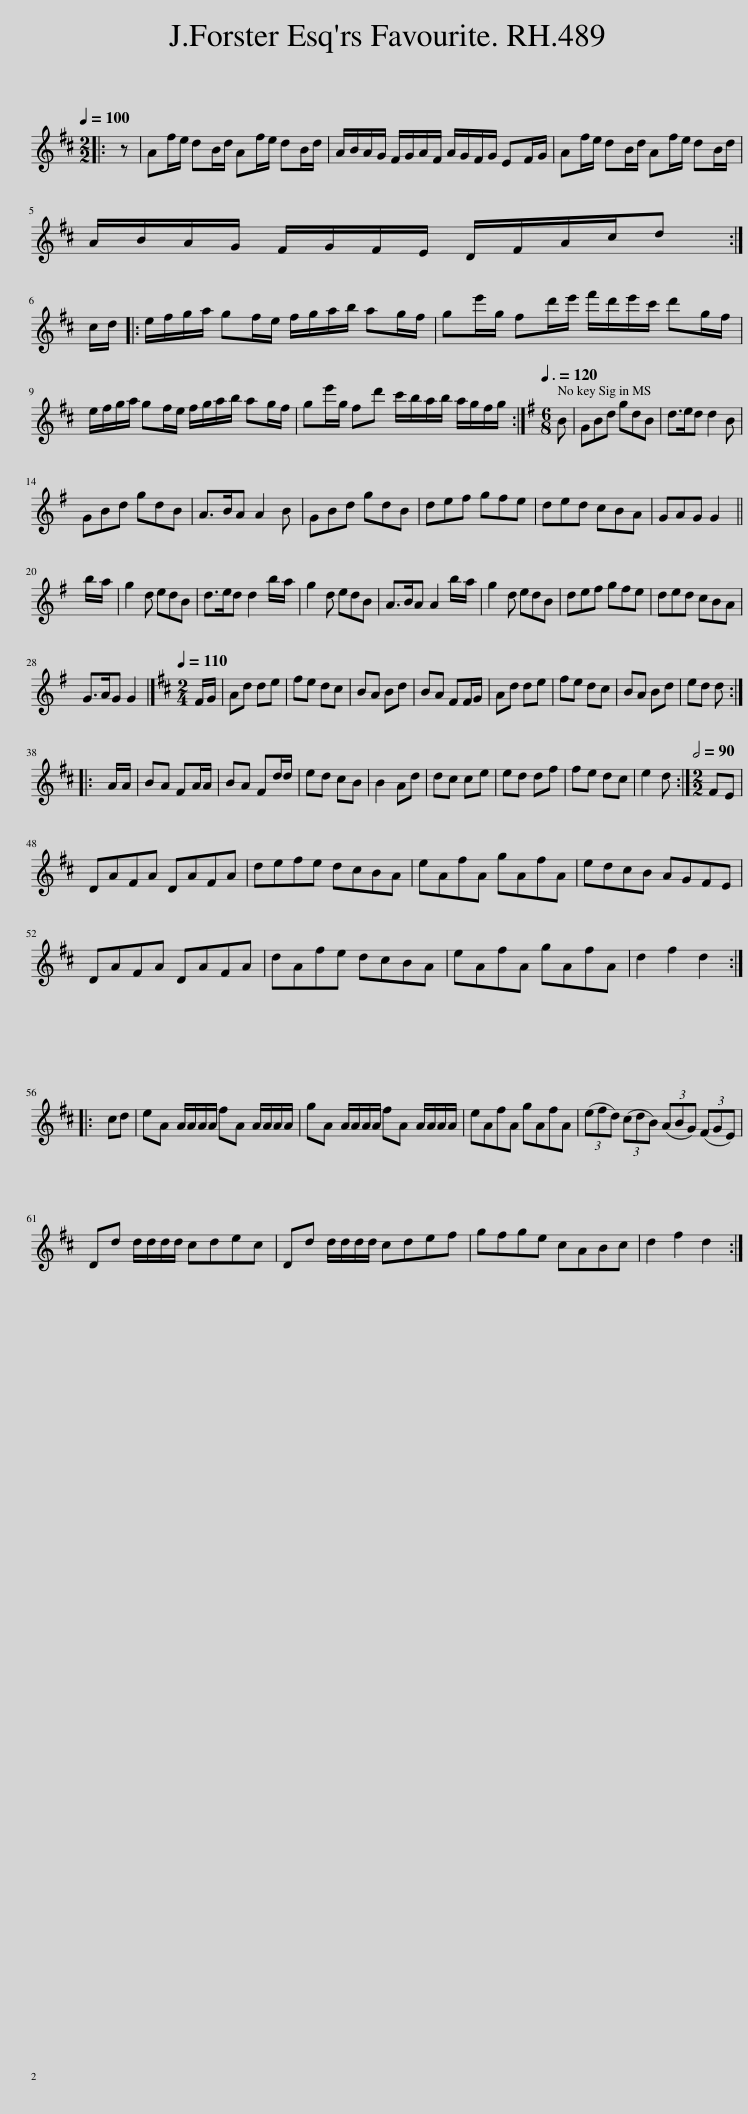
X:1
L:1/8
Q:1/4=100
M:2/2
I:linebreak $
K:D
V:1 treble
V:1
|: z | Af/e/ dB/d/ Af/e/ dB/d/ | A/B/A/G/ F/G/A/F/ A/G/F/G/ EF/G/ | Af/e/ dB/d/ Af/e/ dB/d/ |$ A/B/A/G/ F/G/F/E/ D/F/A/c/d :|$ %5
 c/d/ |: e/f/g/a/ gf/e/ f/g/a/b/ ag/f/ | ge'/g/ fd'/e'/ f'/d'/e'/c'/ d'g/f/ |$ e/f/g/a/ gf/e/ f/g/a/b/ ag/f/ | ge'/g/ fd' c'/b/a/b/ a/g/f/g/ :| %10
[K:G][M:6/8][Q:3/8=120] B | GBd gdB | d>ed d2 B |$ GBd gdB | A>BA A2 B | %15
 GBd gdB | def gfe | ded cBA | GAG G2 ||$ b/a/ | %20
 g2 d edB | d>ed d2 b/a/ | g2 d edB | A>BA A2 b/a/ | g2 d edB | %25
 def gfe | ded cBA |$ G>AG G2 |][K:D][M:2/4][Q:1/4=110] F/G/ | Ad de | %30
 fe dc | BA Bd | BA FF/G/ | Ad de | fe dc | %35
 BA Bd | ed d ::$ A/A/ | BA FA/A/ | BA Fd/d/ | %40
 ed cB | B2 Ad | dc ce | ed df | fe dc | %45
 e2 d :|[M:2/2][Q:1/2=90] FE |$ DAFA DAFA | defe dcBA | eAfA gAfA | %50
 edcB AGFE |$ DAFA DAFA | dAfe dcBA | eAfA gAfA | d2 f2 d2 ::$ %55
 cd | eA A/A/A/A/ fA A/A/A/A/ | gA A/A/A/A/ fA A/A/A/A/ | eAfA gAfA | (3(efd) (3(cdB) (3(ABG) (3(FGE) |$ %60
 Dd d/d/d/d/ cdec | Dd d/d/d/d/ cdef | gfge cABc | d2 f2 d2 :| %64
